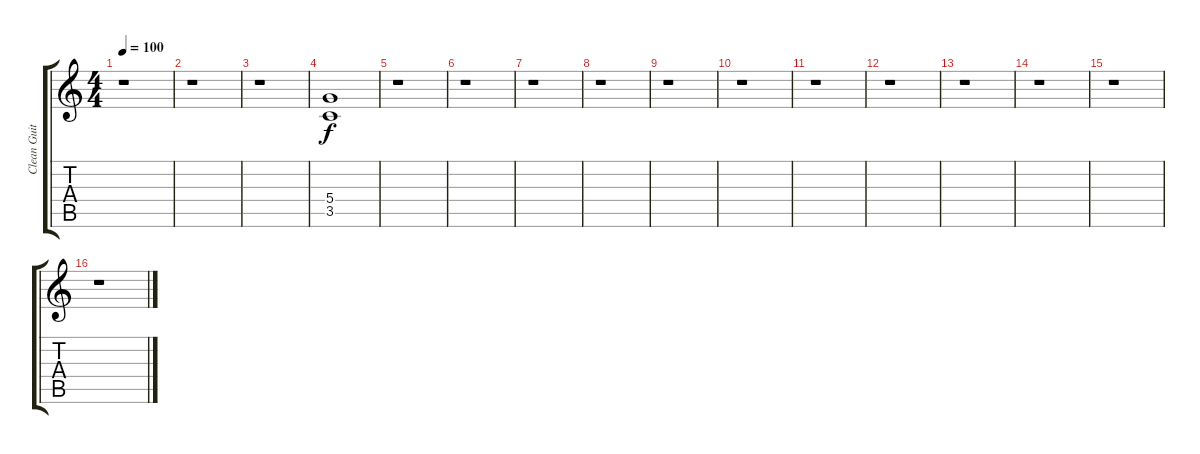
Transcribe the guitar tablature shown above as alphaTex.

\track ("Clean Guitar" "Clean Guit") {instrument acousticguitarnylon}
\staff {score tabs}
\tuning (E4 B3 G3 D3 A2 E2) {hide}
\ts (4 4)
\tempo 100
\clef g2
\ks c
r.1{dy f} |
r.1 |
r.1 |
(5.4 3.5).1 |
r.1 |
r.1 |
r.1 |
r.1 |
r.1 |
r.1 |
r.1 |
r.1 |
r.1 |
r.1 |
r.1 |
r.1
